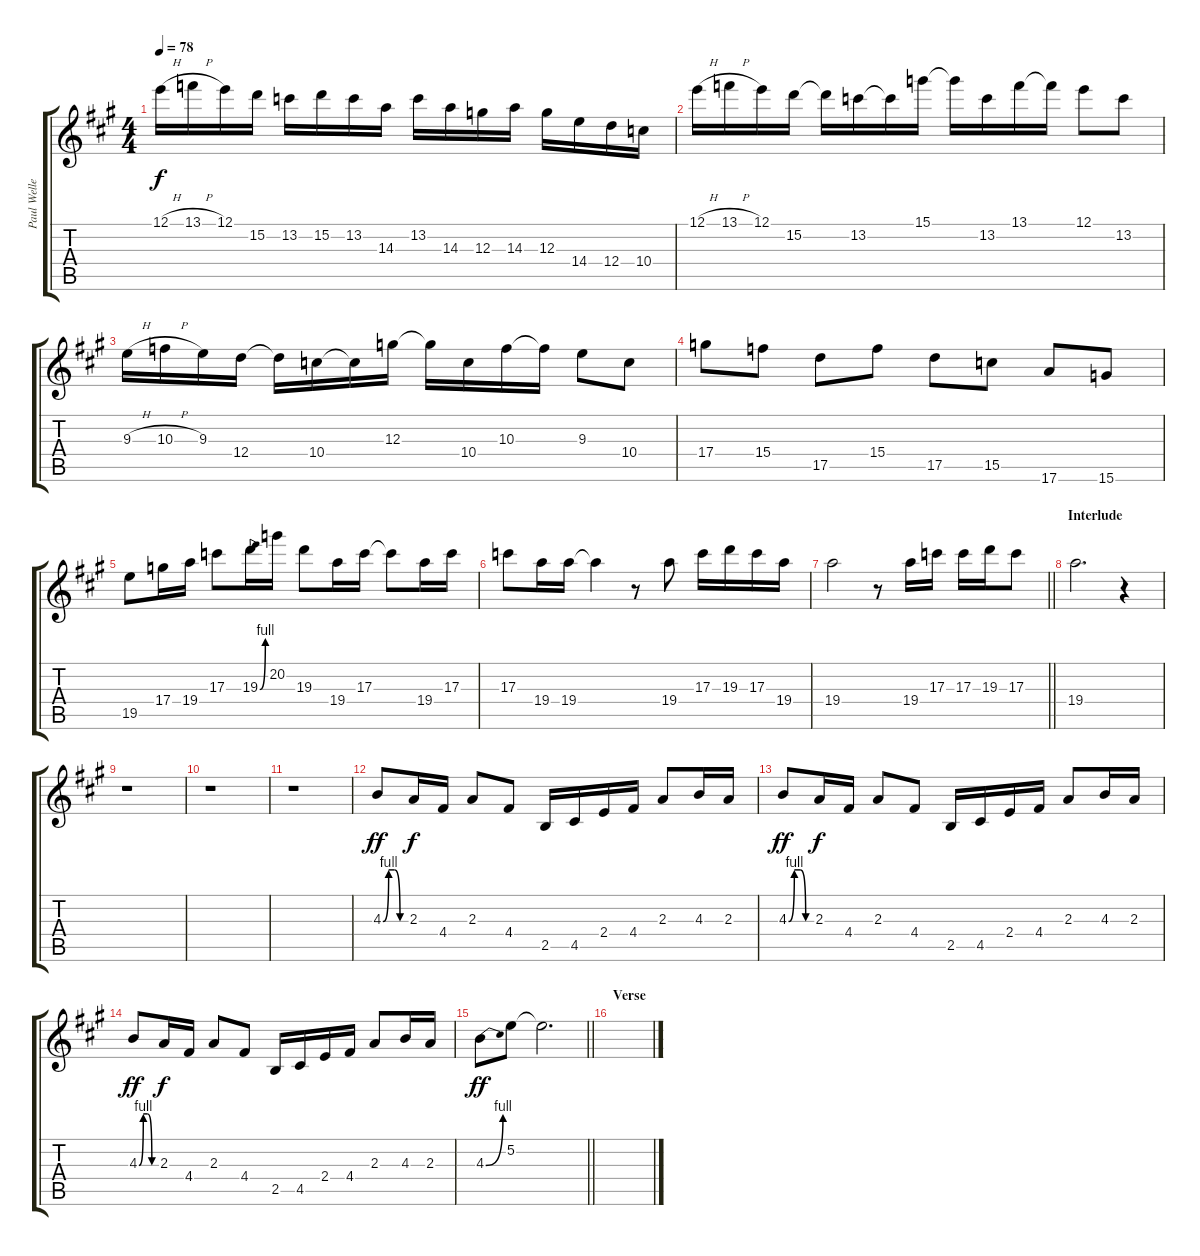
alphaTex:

\track ("Paul Weller (Guitar 3)" "Paul Welle") {instrument distortionguitar}
\staff {score tabs}
\tuning (E4 B3 G3 D3 A2 E2) {hide}
\ts (4 4)
\tempo 78
\clef g2
\ks a
12.1{h}.16{dy f} 13.1{h}.16 12.1.16 15.2.16 13.2.16 15.2.16 13.2.16 14.3.16 13.2.16 14.3.16 12.3.16 14.3.16 12.3.16 14.4.16 12.4.16 10.4.16 |
12.1{h}.16 13.1{h}.16 12.1.16 15.2.16 15.2{t}.16 13.2.16 13.2{t}.16 15.1.16 15.1{t}.16 13.2.16 13.1.16 13.1{t}.16 12.1.8 13.2.8 |
9.3{h}.16 10.3{h}.16 9.3.16 12.4.16 12.4{t}.16 10.4.16 10.4{t}.16 12.3.16 12.3{t}.16 10.4.16 10.3.16 10.3{t}.16 9.3.8 10.4.8 |
17.4.8 15.4.8 17.5.8 15.4.8 17.5.8 15.5.8 17.6.8 15.6.8 |
19.5.8 17.4.16 19.4.16 17.3.8 19.3{be (bend 0 0 60 4)}.16 20.2.16 19.3.8 19.4.16 17.3.16 17.3{t}.8 19.4.16 17.3.16 |
17.3.8 19.4.16 19.4.16 19.4{t}.4 r.8 19.4.8 17.3.16 19.3.16 17.3.16 19.4.16 |
\barLineRight lightlight
19.4.2 r.8 19.4.16 17.3.16 17.3.16 19.3.16 17.3.8 |
\section ("" "Interlude")
19.4.2{d} r.4 |
r.1 |
r.1 |
r.1 |
4.3{be (custom 0 0 15 4 30 4 45 0 60 0)}.8{dy ff} 2.3.16{dy f} 4.4.16 2.3.8 4.4.8 2.5.16 4.5.16 2.4.16 4.4.16 2.3.8 4.3.16 2.3.16 |
4.3{be (custom 0 0 15 4 30 4 45 0 60 0)}.8{dy ff} 2.3.16{dy f} 4.4.16 2.3.8 4.4.8 2.5.16 4.5.16 2.4.16 4.4.16 2.3.8 4.3.16 2.3.16 |
4.3{be (custom 0 0 15 4 30 4 45 0 60 0)}.8{dy ff} 2.3.16{dy f} 4.4.16 2.3.8 4.4.8 2.5.16 4.5.16 2.4.16 4.4.16 2.3.8 4.3.16 2.3.16 |
\barLineRight lightlight
4.3{be (bend 0 0 60 4)}.8{dy ff} 5.2.8 5.2{t}.2{d} |
\section ("" "Verse")
